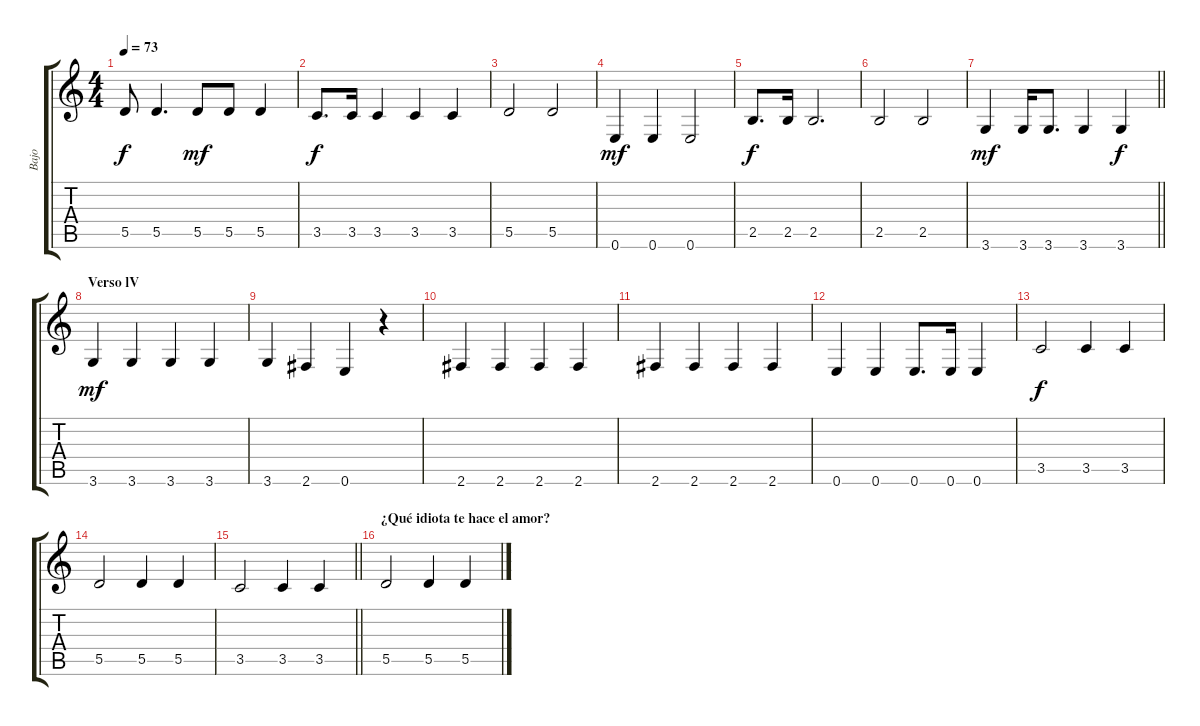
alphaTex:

\track ("Bajo" "Bajo") {instrument fretlessbass}
\staff {score tabs}
\tuning (E4 B3 G3 D3 A2 E2) {hide}
\ts (4 4)
\tempo 73
\clef g2
\ks c
5.5.8{dy f} 5.5.4{d} 5.5.8{dy mf} 5.5.8 5.5.4 |
3.5.8{d dy f} 3.5.16 3.5.4 3.5.4 3.5.4 |
5.5.2 5.5.2 |
0.6.4{dy mf} 0.6.4 0.6.2 |
2.5.8{d dy f} 2.5.16 2.5.2{d} |
2.5.2 2.5.2 |
\barLineRight lightlight
3.6.4{dy mf} 3.6.16 3.6.8{d} 3.6.4 3.6.4{dy f} |
\section ("" "Verso lV")
3.6.4{dy mf} 3.6.4 3.6.4 3.6.4 |
3.6.4 2.6.4 0.6.4 r.4 |
2.6.4 2.6.4 2.6.4 2.6.4 |
2.6.4 2.6.4 2.6.4 2.6.4 |
0.6.4 0.6.4 0.6.8{d} 0.6.16 0.6.4 |
3.5.2{dy f} 3.5.4 3.5.4 |
5.5.2 5.5.4 5.5.4 |
\barLineRight lightlight
3.5.2 3.5.4 3.5.4 |
\section ("" "¿Qué idiota te hace el amor?")
5.5.2 5.5.4 5.5.4
